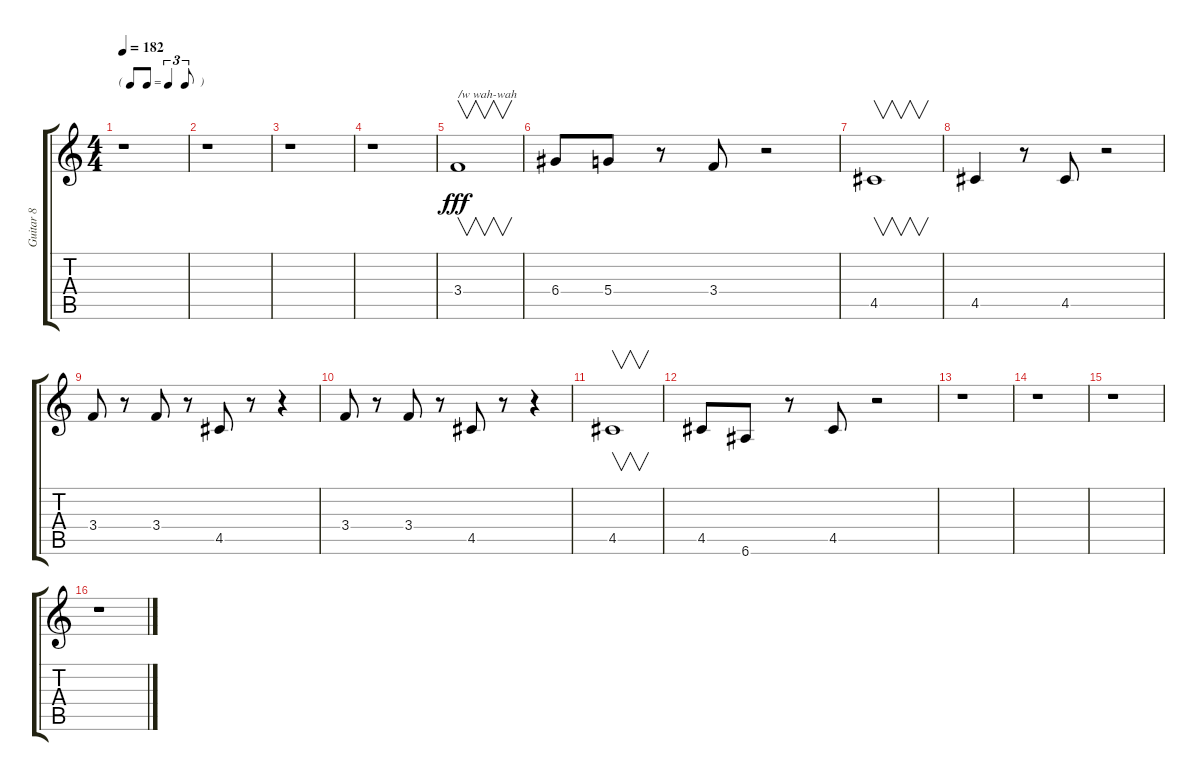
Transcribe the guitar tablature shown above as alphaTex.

\track ("Guitar 8" "Guitar 8") {instrument overdrivenguitar}
\staff {score tabs}
\tuning (E4 B3 G3 D3 A2 E2) {hide}
\ts (4 4)
\tf triplet8th
\tempo 182
\clef g2
\ks c
r.1{dy fff} |
r.1 |
r.1 |
r.1 |
3.4.1{v txt "/w wah-wah"} |
6.4.8 5.4.8 r.8 3.4.8 r.2 |
4.5.1{v} |
4.5.4 r.8 4.5.8 r.2 |
3.4.8 r.8 3.4.8 r.8 4.5.8 r.8 r.4 |
3.4.8 r.8 3.4.8 r.8 4.5.8 r.8 r.4 |
4.5.1{v} |
4.5.8 6.6.8 r.8 4.5.8 r.2 |
r.1 |
r.1 |
r.1 |
r.1
